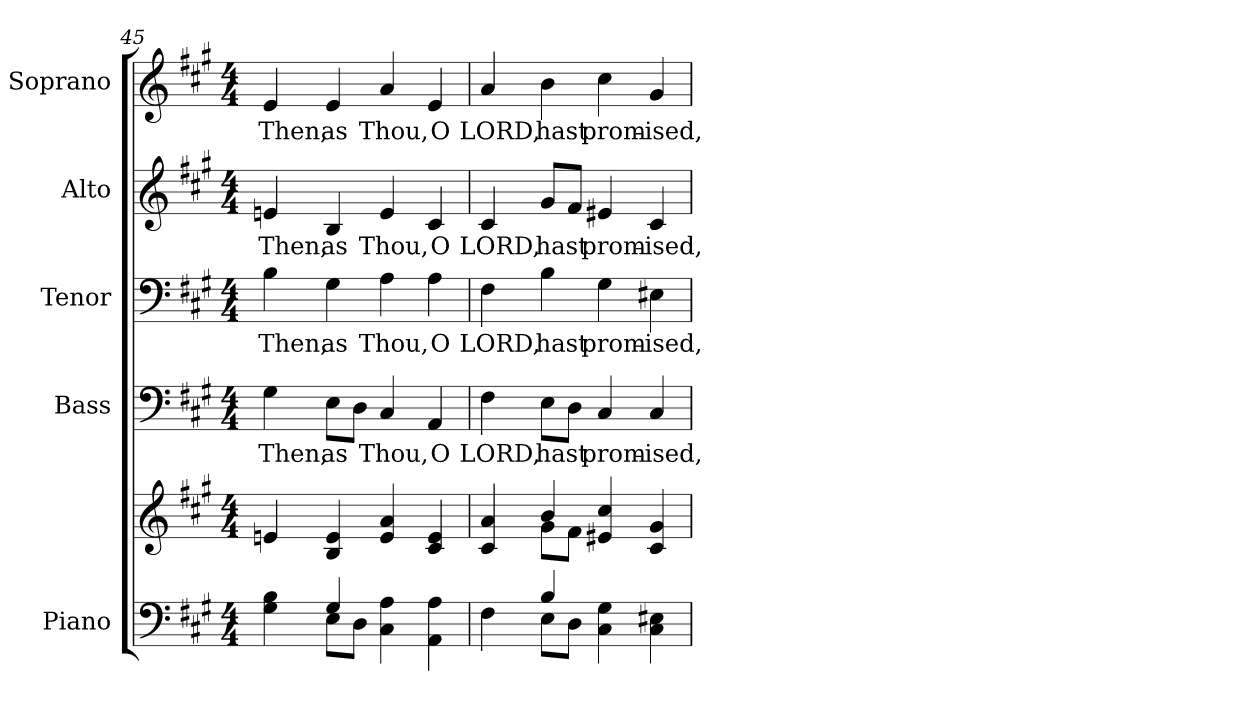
**kern	**kern	**kern	**text	**kern	**text	**kern	**text	**kern	**text
*part5	*part5	*part4	*part4	*part3	*part3	*part2	*part2	*part1	*part1
*staff6	*staff5	*staff4	*staff4	*staff3	*staff3	*staff2	*staff2	*staff1	*staff1
*I"Piano	*	*I"Bass	*	*I"Tenor	*	*I"Alto	*	*I"Soprano	*
*I'Pno.	*	*I'B.	*	*I'T.	*	*I'A.	*	*I'S.	*
!!LO:PB:g=z
*clefF4	*clefG2	*clefF4	*	*clefF4	*	*clefG2	*	*clefG2	*
*k[f#c#g#]	*k[f#c#g#]	*k[f#c#g#]	*	*k[f#c#g#]	*	*k[f#c#g#]	*	*k[f#c#g#]	*
*A:	*A:	*A:	*	*A:	*	*A:	*	*A:	*
*M4/4	*M4/4	*M4/4	*	*M4/4	*	*M4/4	*	*M4/4	*
=45	=45	=45	=45	=45	=45	=45	=45	=45	=45
*^	*	*	*	*	*	*	*	*	*
!	!	!	!	!LO:LY:b:color=#000000	!	!	!	!	!	!
!	!	!	!	!	!	!LO:LY:b:color=#000000	!	!	!	!
!	!	!	!	!	!	!	!	!LO:LY:b:color=#000000	!	!
!	!	!	!	!	!	!	!	!	!	!LO:LY:b:color=#000000
4G#i\ 4Bi	4ryy	4eni/	4G#i\	Then,	4Bi\	Then,	4eni/	Then,	4ei/	Then,
!	!	!	!	!LO:LY:b:color=#000000	!	!	!	!	!	!
!	!	!	!	!	!	!LO:LY:b:color=#000000	!	!	!	!
!	!	!	!	!	!	!	!	!LO:LY:b:color=#000000	!	!
!	!	!	!	!	!	!	!	!	!	!LO:LY:b:color=#000000
4G#i/	8Ei\L	4Bi/ 4ei	8Ei\L	as	4G#i\	as	4Bi/	as	4ei/	as
.	8Di\J	.	8Di\J	.	.	.	.	.	.	.
!	!	!	!	!LO:LY:b:color=#000000	!	!	!	!	!	!
!	!	!	!	!	!	!LO:LY:b:color=#000000	!	!	!	!
!	!	!	!	!	!	!	!	!LO:LY:b:color=#000000	!	!
!	!	!	!	!	!	!	!	!	!	!LO:LY:b:color=#000000
4C#i\ 4Ai	2ryy	4ei/ 4ai	4C#i/	Thou,	4Ai\	Thou,	4ei/	Thou,	4ai/	Thou,
!	!	!	!	!LO:LY:b:color=#000000	!	!	!	!	!	!
!	!	!	!	!	!	!LO:LY:b:color=#000000	!	!	!	!
!	!	!	!	!	!	!	!	!LO:LY:b:color=#000000	!	!
!	!	!	!	!	!	!	!	!	!	!LO:LY:b:color=#000000
4AAi\ 4Ai	.	4c#i/ 4ei	4AAi/	O	4Ai\	O	4c#i/	O	4ei/	O
=46	=46	=46	=46	=46	=46	=46	=46	=46	=46	=46
*	*	*^	*	*	*	*	*	*	*	*
!	!	!	!	!	!LO:LY:b:color=#000000	!	!	!	!	!	!
!	!	!	!	!	!	!	!LO:LY:b:color=#000000	!	!	!	!
!	!	!	!	!	!	!	!	!	!LO:LY:b:color=#000000	!	!
!	!	!	!	!	!	!	!	!	!	!	!LO:LY:b:color=#000000
4F#i\	4ryy	4c#i/ 4ai	4ryy	4F#i\	LORD,	4F#i\	LORD,	4c#i/	LORD,	4ai/	LORD,
!	!	!	!	!	!LO:LY:b:color=#000000	!	!	!	!	!	!
!	!	!	!	!	!	!	!LO:LY:b:color=#000000	!	!	!	!
!	!	!	!	!	!	!	!	!	!LO:LY:b:color=#000000	!	!
!	!	!	!	!	!	!	!	!	!	!	!LO:LY:b:color=#000000
4Bi/	8Ei\L	4bi/	8g#i\L	8Ei\L	hast	4Bi\	hast	8g#i/L	hast	4bi\	hast
.	8Di\J	.	8f#i\J	8Di\J	.	.	.	8f#i/J	.	.	.
!	!	!	!	!	!LO:LY:b:color=#000000	!	!	!	!	!	!
!	!	!	!	!	!	!	!LO:LY:b:color=#000000	!	!	!	!
!	!	!	!	!	!	!	!	!	!LO:LY:b:color=#000000	!	!
!	!	!	!	!	!	!	!	!	!	!	!LO:LY:b:color=#000000
4C#i\ 4G#i	2ryy	4e#Xi/ 4cc#i	2ryy	4C#i/	prom-	4G#i\	prom-	4e#Xi/	prom-	4cc#i\	prom-
!	!	!	!	!	!LO:LY:b:color=#000000	!	!	!	!	!	!
!	!	!	!	!	!	!	!LO:LY:b:color=#000000	!	!	!	!
!	!	!	!	!	!	!	!	!	!LO:LY:b:color=#000000	!	!
!	!	!	!	!	!	!	!	!	!	!	!LO:LY:b:color=#000000
4C#i\ 4E#Xi	.	4c#i/ 4g#i	.	4C#i/	-ised,	4E#Xi\	-ised,	4c#i/	-ised,	4g#i/	-ised,
*v	*v	*	*	*	*	*	*	*	*	*	*
*	*v	*v	*	*	*	*	*	*	*	*
=	=	=	=	=	=	=	=	=	=
*-	*-	*-	*-	*-	*-	*-	*-	*-	*-
